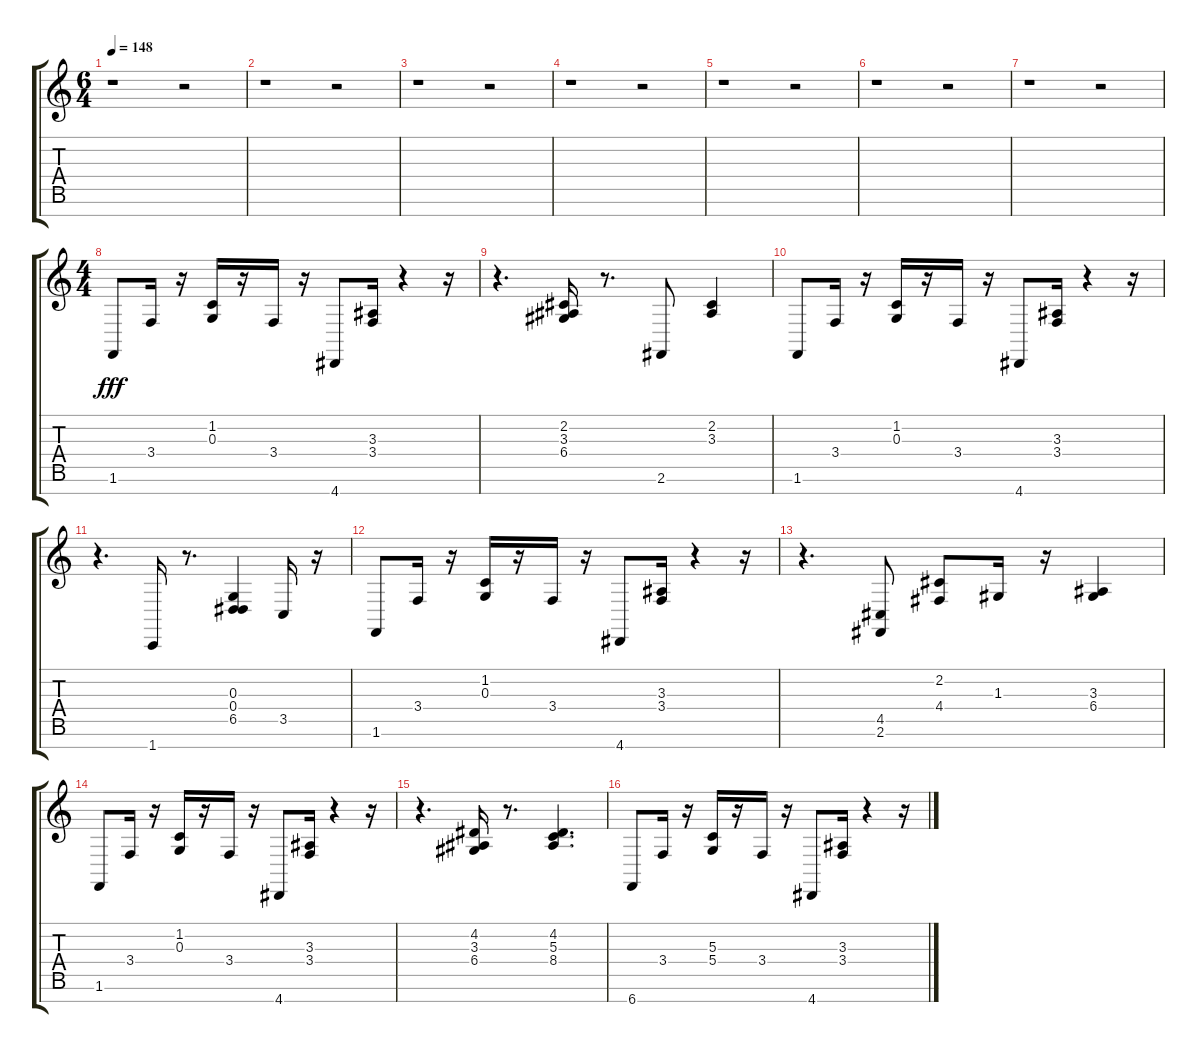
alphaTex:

\track "" {instrument acousticgrandpiano}
\staff {score tabs}
\tuning (E4 B3 G3 D3 A2 E2 B1) {hide}
\ts (6 4)
\tempo 148
\clef g2
\ks c
r.1{dy fff} r.2 |
r.1 r.2 |
r.1 r.2 |
r.1 r.2 |
r.1 r.2 |
r.1 r.2 |
r.1 r.2 |
\ts (4 4)
1.6.8 3.4.16 r.16 (1.2 0.3).16 r.16 3.4.16 r.16 4.7.8 (3.3 3.4).16 r.4 r.16 |
r.4{d} (2.2 3.3 6.4).16 r.8{d} 2.6.8 (2.2 3.3).4 |
1.6.8 3.4.16 r.16 (1.2 0.3).16 r.16 3.4.16 r.16 4.7.8 (3.3 3.4).16 r.4 r.16 |
r.4{d} 1.7.16 r.8{d} (0.3 0.4 6.5).4 3.5.16 r.16 |
1.6.8 3.4.16 r.16 (1.2 0.3).16 r.16 3.4.16 r.16 4.7.8 (3.3 3.4).16 r.4 r.16 |
r.4{d} (4.5 2.6).8 (2.2 4.4).8 1.3.16 r.16 (3.3 6.4).4 |
1.6.8 3.4.16 r.16 (1.2 0.3).16 r.16 3.4.16 r.16 4.7.8 (3.3 3.4).16 r.4 r.16 |
r.4{d} (4.2 3.3 6.4).16 r.8{d} (4.2 5.3 8.4).4{d} |
6.7.8 3.4.16 r.16 (5.3 5.4).16 r.16 3.4.16 r.16 4.7.8 (3.3 3.4).16 r.4 r.16
